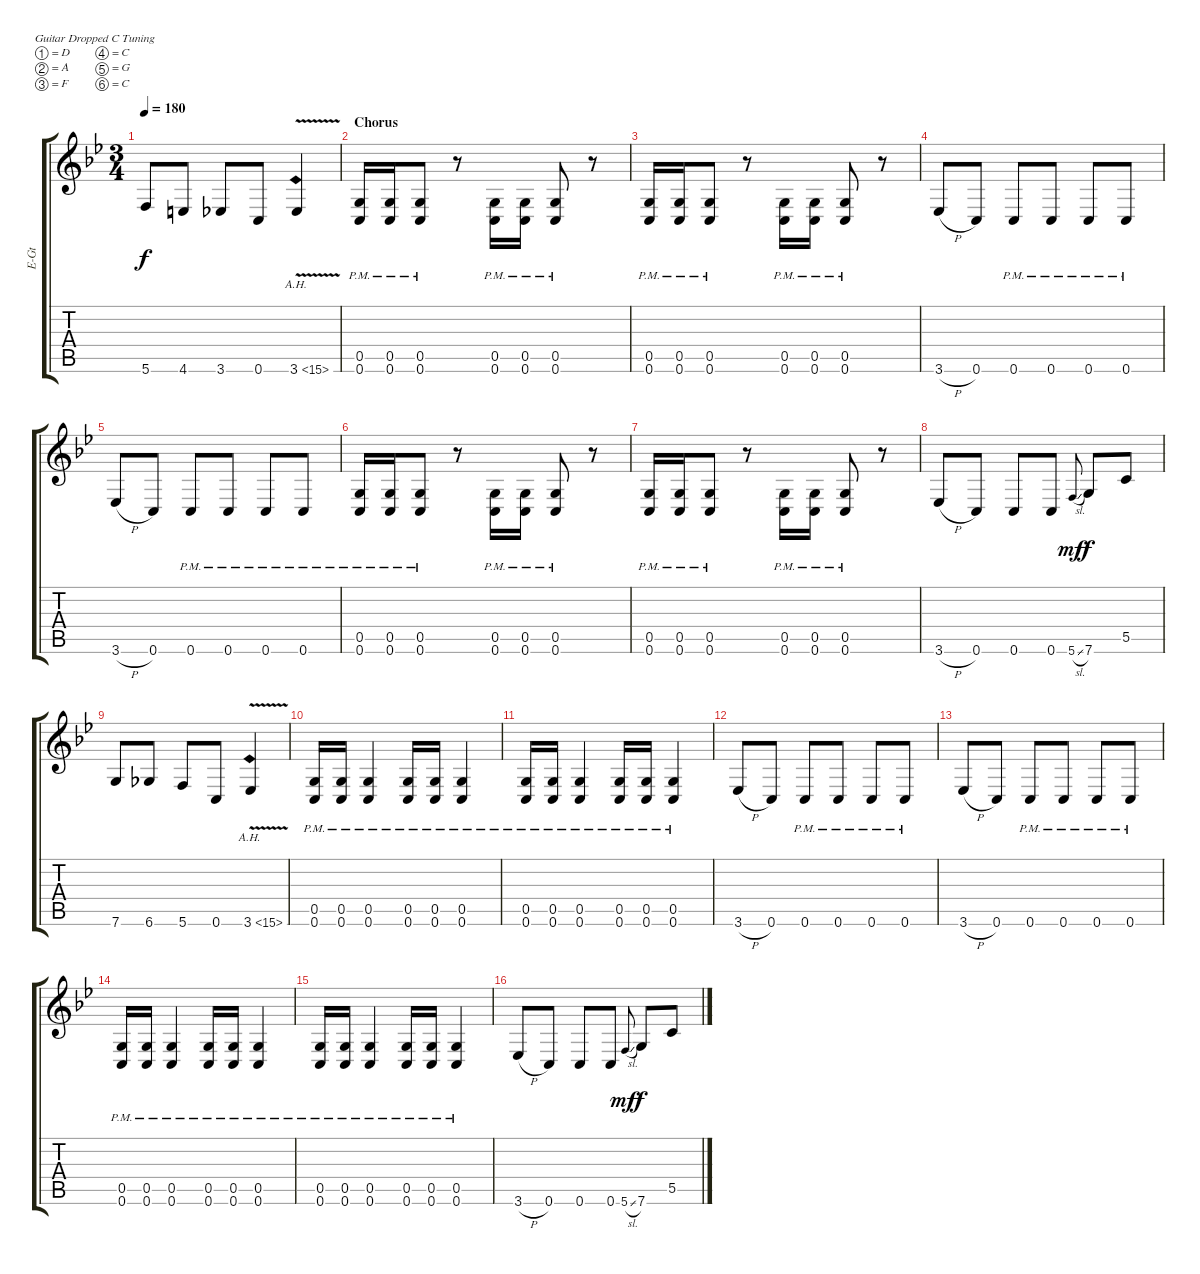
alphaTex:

\bracketExtendMode groupsimilarinstruments
\track ("Joel Stroetzel" "E-Gt") {instrument distortionguitar}
\staff {score tabs}
\tuning (D4 A3 F3 C3 G2 C2)
\ts (3 4)
\tempo 180
\clef g2
\ks bb
5.6{acc forcenatural}.8{dy f beam Up} 4.6{acc #}.8{beam Up} 3.6{acc forcenatural}.8{beam Up} 0.6{acc forcenatural}.8{beam Up} 3.6{ah 12 v acc forcenatural}.4{beam Up} |
\section ("" "Chorus")
(0.5{pm acc forcenatural} 0.6{pm acc forcenatural}).16{beam Up} (0.5{pm acc forcenatural} 0.6{pm acc forcenatural}).16{beam Up} (0.5{pm acc forcenatural} 0.6{pm acc forcenatural}).8{beam Up} r.8{beam Down} (0.5{pm acc forcenatural} 0.6{pm acc forcenatural}).16{beam Up} (0.5{pm acc forcenatural} 0.6{pm acc forcenatural}).16{beam Up} (0.5{pm acc forcenatural} 0.6{pm acc forcenatural}).8{beam Up} r.8{beam Down} |
(0.5{pm acc forcenatural} 0.6{pm acc forcenatural}).16{beam Up} (0.5{pm acc forcenatural} 0.6{pm acc forcenatural}).16{beam Up} (0.5{pm acc forcenatural} 0.6{pm acc forcenatural}).8{beam Up} r.8{beam Down} (0.5{pm acc forcenatural} 0.6{pm acc forcenatural}).16{beam Up} (0.5{pm acc forcenatural} 0.6{pm acc forcenatural}).16{beam Up} (0.5{pm acc forcenatural} 0.6{pm acc forcenatural}).8{beam Up} r.8{beam Down} |
3.6{h acc forcenatural}.8{beam Up} 0.6{acc forcenatural}.8{beam Up} 0.6{pm acc forcenatural}.8{beam Up} 0.6{pm acc forcenatural}.8{beam Up} 0.6{pm acc forcenatural}.8{beam Up} 0.6{pm acc forcenatural}.8{beam Up} |
3.6{h acc forcenatural}.8{beam Up} 0.6{acc forcenatural}.8{beam Up} 0.6{pm acc forcenatural}.8{beam Up} 0.6{pm acc forcenatural}.8{beam Up} 0.6{pm acc forcenatural}.8{beam Up} 0.6{pm acc forcenatural}.8{beam Up} |
(0.5{pm acc forcenatural} 0.6{pm acc forcenatural}).16{beam Up} (0.5{pm acc forcenatural} 0.6{pm acc forcenatural}).16{beam Up} (0.5{pm acc forcenatural} 0.6{pm acc forcenatural}).8{beam Up} r.8{beam Down} (0.5{pm acc forcenatural} 0.6{pm acc forcenatural}).16{beam Up} (0.5{pm acc forcenatural} 0.6{pm acc forcenatural}).16{beam Up} (0.5{pm acc forcenatural} 0.6{pm acc forcenatural}).8{beam Up} r.8{beam Down} |
(0.5{pm acc forcenatural} 0.6{pm acc forcenatural}).16{beam Up} (0.5{pm acc forcenatural} 0.6{pm acc forcenatural}).16{beam Up} (0.5{pm acc forcenatural} 0.6{pm acc forcenatural}).8{beam Up} r.8{beam Down} (0.5{pm acc forcenatural} 0.6{pm acc forcenatural}).16{beam Up} (0.5{pm acc forcenatural} 0.6{pm acc forcenatural}).16{beam Up} (0.5{pm acc forcenatural} 0.6{pm acc forcenatural}).8{beam Up} r.8{beam Down} |
3.6{h acc forcenatural}.8{beam Up} 0.6{acc forcenatural}.8{beam Up} 0.6{acc forcenatural}.8{beam Up} 0.6{acc forcenatural}.8{beam Up} 5.6{sl acc forcenatural}.8{gr onbeat dy mf beam Up} 7.6{acc forcenatural}.8{dy f beam Up} 5.5{acc forcenatural}.8{beam Up} |
7.6{acc forcenatural}.8{beam Up} 6.6{acc b}.8{beam Up} 5.6{acc forcenatural}.8{beam Up} 0.6{acc forcenatural}.8{beam Up} 3.6{ah 12 v acc forcenatural}.4{beam Up} |
(0.5{pm acc forcenatural} 0.6{pm acc forcenatural}).16{beam Up} (0.5{pm acc forcenatural} 0.6{pm acc forcenatural}).16{beam Up} (0.5{pm acc forcenatural} 0.6{pm acc forcenatural}).4{beam Up} (0.5{pm acc forcenatural} 0.6{pm acc forcenatural}).16{beam Up} (0.5{pm acc forcenatural} 0.6{pm acc forcenatural}).16{beam Up} (0.5{pm acc forcenatural} 0.6{pm acc forcenatural}).4{beam Up} |
(0.5{pm acc forcenatural} 0.6{pm acc forcenatural}).16{beam Up} (0.5{pm acc forcenatural} 0.6{pm acc forcenatural}).16{beam Up} (0.5{pm acc forcenatural} 0.6{pm acc forcenatural}).4{beam Up} (0.5{pm acc forcenatural} 0.6{pm acc forcenatural}).16{beam Up} (0.5{pm acc forcenatural} 0.6{pm acc forcenatural}).16{beam Up} (0.5{pm acc forcenatural} 0.6{pm acc forcenatural}).4{beam Up} |
3.6{h acc forcenatural}.8{beam Up} 0.6{acc forcenatural}.8{beam Up} 0.6{pm acc forcenatural}.8{beam Up} 0.6{pm acc forcenatural}.8{beam Up} 0.6{pm acc forcenatural}.8{beam Up} 0.6{pm acc forcenatural}.8{beam Up} |
3.6{h acc forcenatural}.8{beam Up} 0.6{acc forcenatural}.8{beam Up} 0.6{pm acc forcenatural}.8{beam Up} 0.6{pm acc forcenatural}.8{beam Up} 0.6{pm acc forcenatural}.8{beam Up} 0.6{pm acc forcenatural}.8{beam Up} |
(0.5{pm acc forcenatural} 0.6{pm acc forcenatural}).16{beam Up} (0.5{pm acc forcenatural} 0.6{pm acc forcenatural}).16{beam Up} (0.5{pm acc forcenatural} 0.6{pm acc forcenatural}).4{beam Up} (0.5{pm acc forcenatural} 0.6{pm acc forcenatural}).16{beam Up} (0.5{pm acc forcenatural} 0.6{pm acc forcenatural}).16{beam Up} (0.5{pm acc forcenatural} 0.6{pm acc forcenatural}).4{beam Up} |
(0.5{pm acc forcenatural} 0.6{pm acc forcenatural}).16{beam Up} (0.5{pm acc forcenatural} 0.6{pm acc forcenatural}).16{beam Up} (0.5{pm acc forcenatural} 0.6{pm acc forcenatural}).4{beam Up} (0.5{pm acc forcenatural} 0.6{pm acc forcenatural}).16{beam Up} (0.5{pm acc forcenatural} 0.6{pm acc forcenatural}).16{beam Up} (0.5{pm acc forcenatural} 0.6{pm acc forcenatural}).4{beam Up} |
3.6{h acc forcenatural}.8{beam Up} 0.6{acc forcenatural}.8{beam Up} 0.6{acc forcenatural}.8{beam Up} 0.6{acc forcenatural}.8{beam Up} 5.6{sl acc forcenatural}.8{gr onbeat dy mf beam Up} 7.6{acc forcenatural}.8{dy f beam Up} 5.5{acc forcenatural}.8{beam Up}
